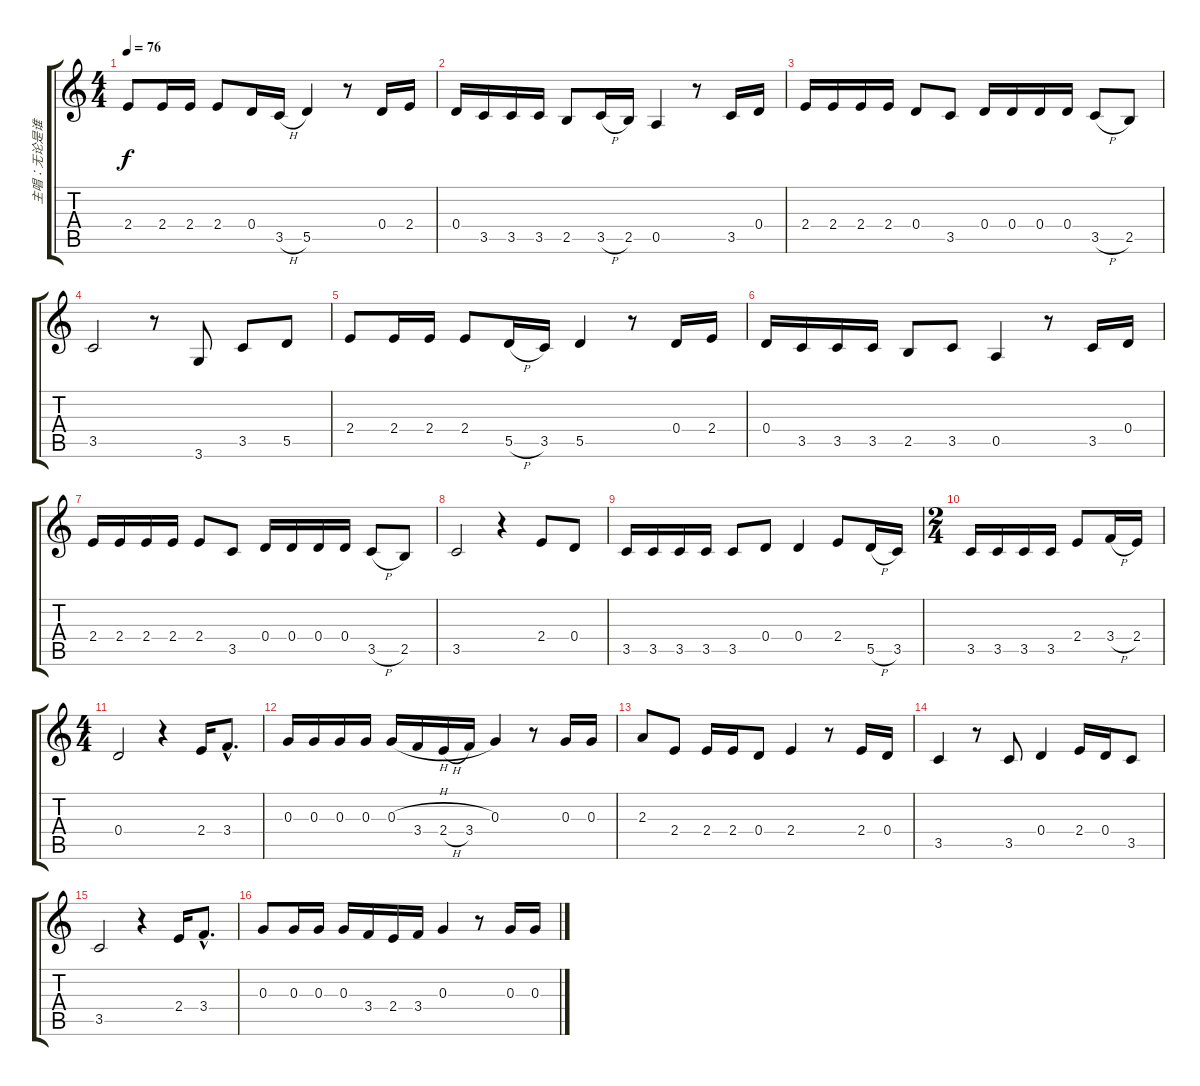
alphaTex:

\track ("主唱：无论是谁" "主唱：无论是谁") {instrument acousticguitarnylon}
\staff {score tabs}
\tuning (E4 B3 G3 D3 A2 E2) {hide}
\ts (4 4)
\tempo 76
\clef g2
\ks c
2.4.8{dy f} 2.4.16 2.4.16 2.4.8 0.4.16 3.5{h}.16 5.5.4 r.8 0.4.16 2.4.16 |
0.4.16 3.5.16 3.5.16 3.5.16 2.5.8 3.5{h}.16 2.5.16 0.5.4 r.8 3.5.16 0.4.16 |
2.4.16 2.4.16 2.4.16 2.4.16 0.4.8 3.5.8 0.4.16 0.4.16 0.4.16 0.4.16 3.5{h}.8 2.5.8 |
3.5.2 r.8 3.6.8 3.5.8 5.5.8 |
2.4.8 2.4.16 2.4.16 2.4.8 5.5{h}.16 3.5.16 5.5.4 r.8 0.4.16 2.4.16 |
0.4.16 3.5.16 3.5.16 3.5.16 2.5.8 3.5.8 0.5.4 r.8 3.5.16 0.4.16 |
2.4.16 2.4.16 2.4.16 2.4.16 2.4.8 3.5.8 0.4.16 0.4.16 0.4.16 0.4.16 3.5{h}.8 2.5.8 |
3.5.2 r.4 2.4.8 0.4.8 |
3.5.16 3.5.16 3.5.16 3.5.16 3.5.8 0.4.8 0.4.4 2.4.8 5.5{h}.16 3.5.16 |
\ts (2 4)
3.5.16 3.5.16 3.5.16 3.5.16 2.4.8 3.4{h}.16 2.4.16 |
\ts (4 4)
0.4.2 r.4 2.4.16 3.4{hac}.8{d} |
0.3.16 0.3.16 0.3.16 0.3.16 0.3{h}.16 3.4.16 2.4{h}.16 3.4.16 0.3.4 r.8 0.3.16 0.3.16 |
2.3.8 2.4.8 2.4.16 2.4.16 0.4.8 2.4.4 r.8 2.4.16 0.4.16 |
3.5.4 r.8 3.5.8 0.4.4 2.4.16 0.4.16 3.5.8 |
3.5.2 r.4 2.4.16 3.4{hac}.8{d} |
0.3.8 0.3.16 0.3.16 0.3.16 3.4.16 2.4.16 3.4.16 0.3.4 r.8 0.3.16 0.3.16
